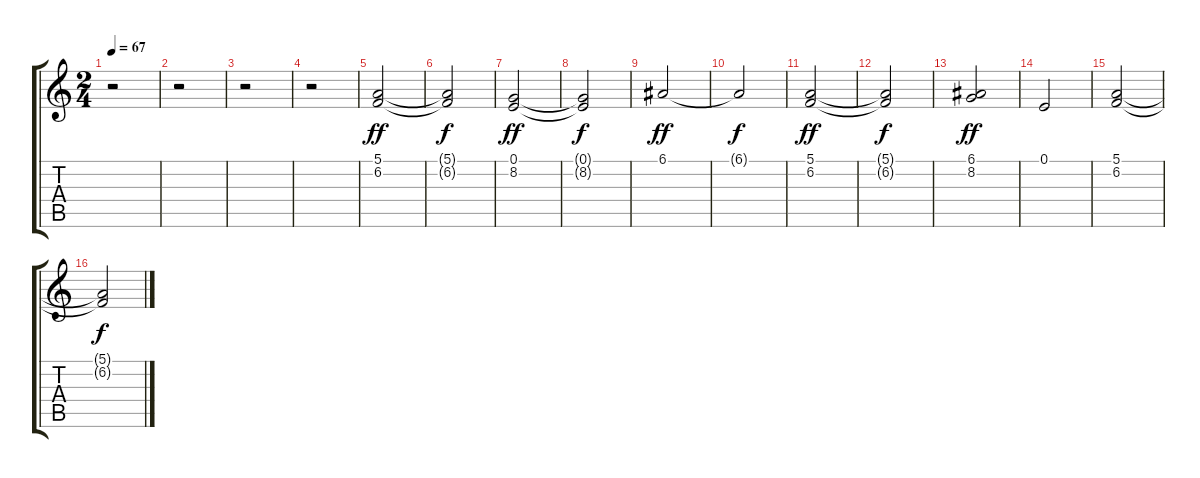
\track "" {instrument pad2warm}
\staff {score tabs}
\tuning (E4 B3 G3 D3 A2 E2) {hide}
\ts (2 4)
\tempo 67
\clef g2
\ks c
r.2{dy f} |
r.2 |
r.2 |
r.2 |
(5.1 6.2).2{dy ff} |
(5.1{t} 6.2{t}).2{dy f} |
(0.1 8.2).2{dy ff} |
(0.1{t} 8.2{t}).2{dy f} |
6.1.2{dy ff} |
6.1{t}.2{dy f} |
(5.1 6.2).2{dy ff} |
(5.1{t} 6.2{t}).2{dy f} |
(6.1 8.2).2{dy ff} |
0.1.2 |
(5.1 6.2).2 |
(5.1{t} 6.2{t}).2{dy f}
